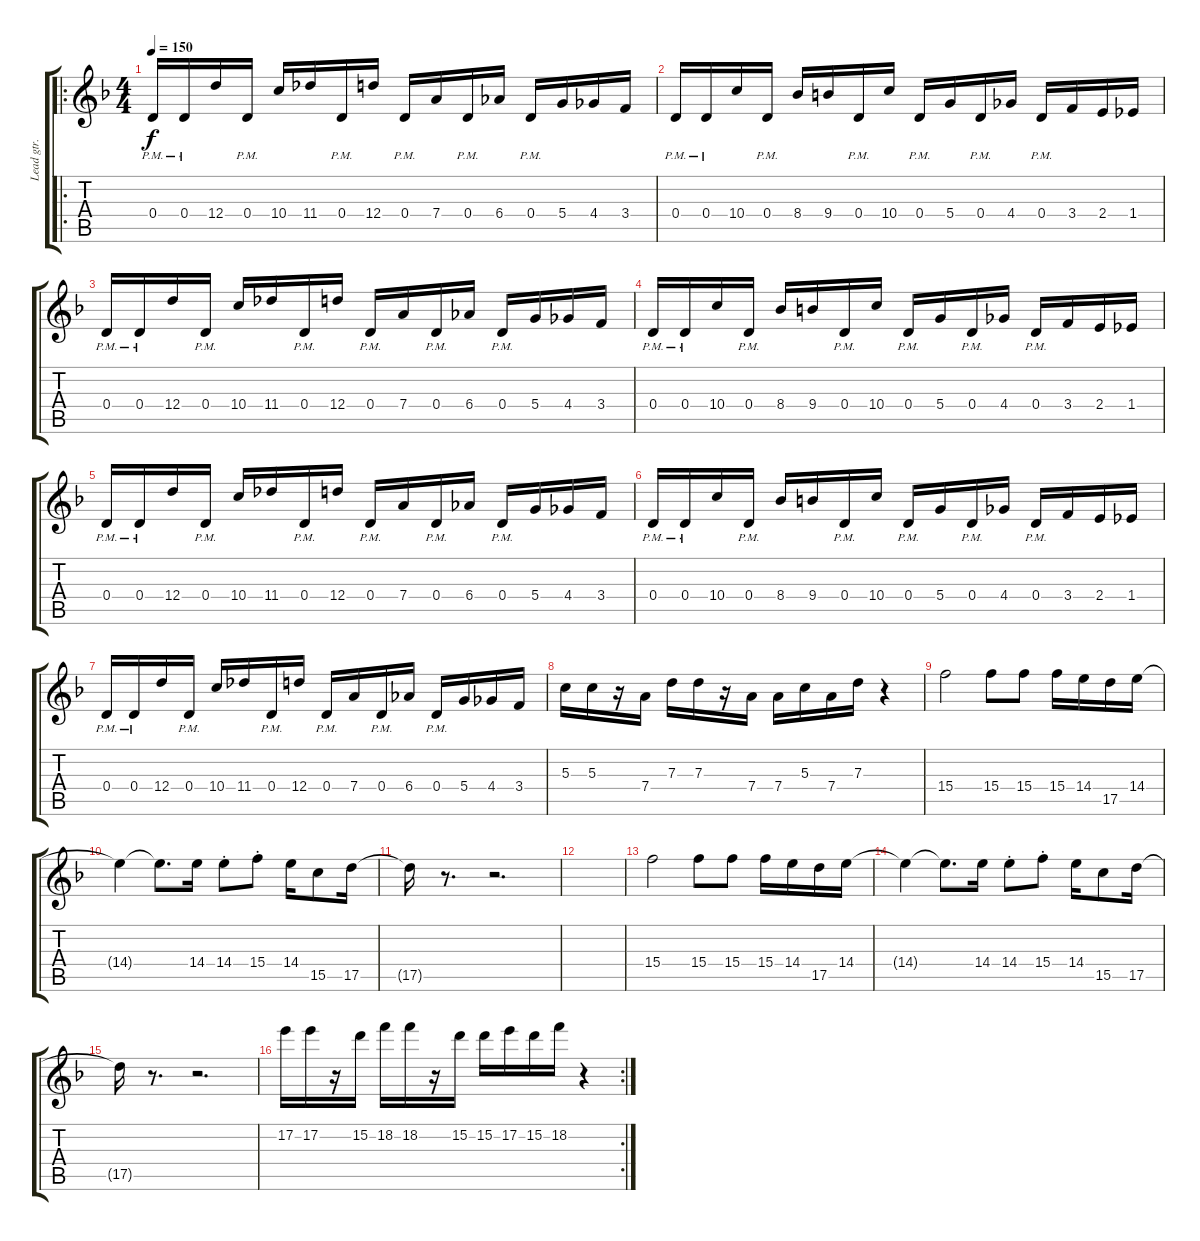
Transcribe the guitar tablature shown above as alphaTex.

\track ("Lead gtr. 1" "Lead gtr. ") {instrument distortionguitar}
\staff {score tabs}
\tuning (E4 B3 G3 D3 A2 E2) {hide}
\ro
\ts (4 4)
\tempo 150
\clef g2
\ks dminor
0.4{pm}.16{dy f instrument distortionguitar} 0.4{pm}.16 12.4.16 0.4{pm}.16 10.4.16 11.4.16 0.4{pm}.16 12.4.16 0.4{pm}.16 7.4.16 0.4{pm}.16 6.4.16 0.4{pm}.16 5.4.16 4.4.16 3.4.16 |
0.4{pm}.16 0.4{pm}.16 10.4.16 0.4{pm}.16 8.4.16 9.4.16 0.4{pm}.16 10.4.16 0.4{pm}.16 5.4.16 0.4{pm}.16 4.4.16 0.4{pm}.16 3.4.16 2.4.16 1.4.16 |
0.4{pm}.16 0.4{pm}.16 12.4.16 0.4{pm}.16 10.4.16 11.4.16 0.4{pm}.16 12.4.16 0.4{pm}.16 7.4.16 0.4{pm}.16 6.4.16 0.4{pm}.16 5.4.16 4.4.16 3.4.16 |
0.4{pm}.16 0.4{pm}.16 10.4.16 0.4{pm}.16 8.4.16 9.4.16 0.4{pm}.16 10.4.16 0.4{pm}.16 5.4.16 0.4{pm}.16 4.4.16 0.4{pm}.16 3.4.16 2.4.16 1.4.16 |
0.4{pm}.16 0.4{pm}.16 12.4.16 0.4{pm}.16 10.4.16 11.4.16 0.4{pm}.16 12.4.16 0.4{pm}.16 7.4.16 0.4{pm}.16 6.4.16 0.4{pm}.16 5.4.16 4.4.16 3.4.16 |
0.4{pm}.16 0.4{pm}.16 10.4.16 0.4{pm}.16 8.4.16 9.4.16 0.4{pm}.16 10.4.16 0.4{pm}.16 5.4.16 0.4{pm}.16 4.4.16 0.4{pm}.16 3.4.16 2.4.16 1.4.16 |
0.4{pm}.16 0.4{pm}.16 12.4.16 0.4{pm}.16 10.4.16 11.4.16 0.4{pm}.16 12.4.16 0.4{pm}.16 7.4.16 0.4{pm}.16 6.4.16 0.4{pm}.16 5.4.16 4.4.16 3.4.16 |
5.3.16 5.3.16 r.16 7.4.16 7.3.16 7.3.16 r.16 7.4.16 7.4.16 5.3.16 7.4.16 7.3.16 r.4 |
15.4.2 15.4.8 15.4.8 15.4.16 14.4.16 17.5.16 14.4.16 |
14.4{t}.4 14.4{t}.8{d} 14.4.16 14.4{st}.8 15.4{st}.8 14.4.16 15.5.8 17.5.16 |
17.5{t}.16 r.8{d} r.2{d} |
|
15.4.2 15.4.8 15.4.8 15.4.16 14.4.16 17.5.16 14.4.16 |
14.4{t}.4 14.4{t}.8{d} 14.4.16 14.4{st}.8 15.4{st}.8 14.4.16 15.5.8 17.5.16 |
17.5{t}.16 r.8{d} r.2{d} |
\rc 2
17.2.16 17.2.16 r.16 15.2.16 18.2.16 18.2.16 r.16 15.2.16 15.2.16 17.2.16 15.2.16 18.2.16 r.4
